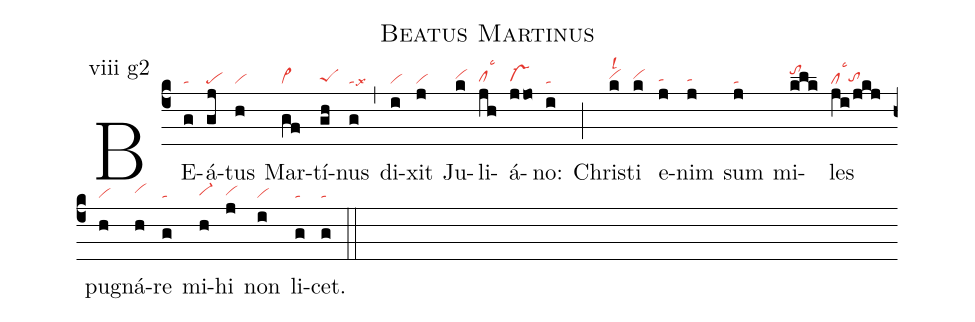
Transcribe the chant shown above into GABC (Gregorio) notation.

name: Beatus Martinus;
annotation: viii g2;
mode: 8;
nabc-lines: 1;
%%
(c4)
BE(g|ta)á(gj|pe)tus(h|vi) Mar(gf|vi>)tí(gh|peShg)nus(g|talsx6) (,)
di(i|vi)xit(j|vi) Ju(k|vihh)li(jh|clhglsc3)á(jjo|vs-hg)no:(i|ta) (;)
Chris(k|vihhlsl2)ti(k|vihh) e(j|tahg)nim(j|tahg) sum(j|ta) mi(klk|tohj)les(ji/jkj|cllsc3tohg) pu(h|vi)gná(h|vihh)re(g|ta) mi(h|vi-hg)hi(j|vihg) non(i|vi) li(g|ta)cet.(g|ta) (::)
